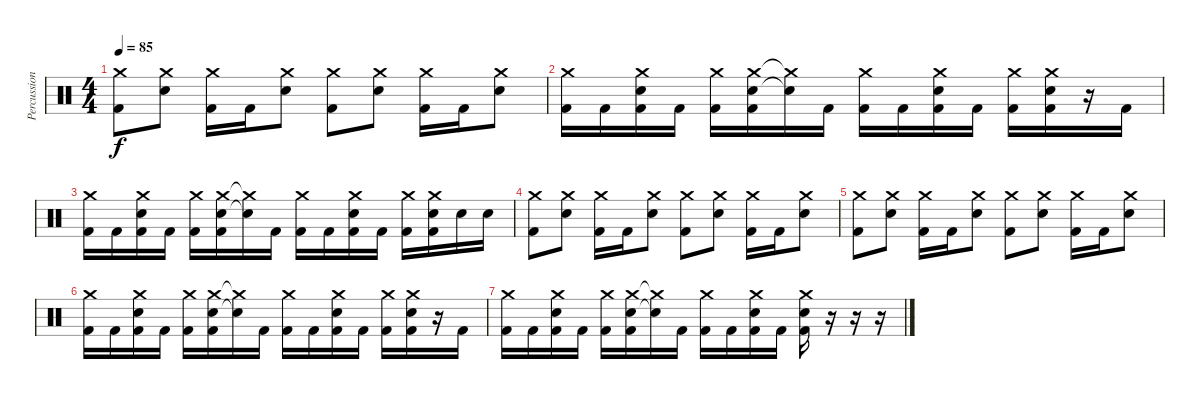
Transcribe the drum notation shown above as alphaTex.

\track ("Percussion" "Percussion") {instrument percussion}
\staff {score}
\articulation defaults
\ts (4 4)
\tempo 85
\clef neutral
\ks c
("Crash medium (hit)" "Kick (hit) 2").8{dy f} ("Crash medium (hit)" "Electric Snare (hit)").8 ("Crash medium (hit)" "Kick (hit) 2").16 "Kick (hit) 2".16 ("Crash medium (hit)" "Electric Snare (hit)").8 ("Crash medium (hit)" "Kick (hit) 2").8 ("Crash medium (hit)" "Electric Snare (hit)").8 ("Crash medium (hit)" "Kick (hit) 2").16 "Kick (hit) 2".16 ("Crash medium (hit)" "Electric Snare (hit)").8 |
("Crash medium (hit)" "Kick (hit) 2").16 "Kick (hit) 2".16 ("Crash medium (hit)" "Electric Snare (hit)" "Kick (hit) 2").16 "Kick (hit) 2".16 ("Crash medium (hit)" "Kick (hit) 2").16 ("Crash medium (hit)" "Electric Snare (hit)" "Kick (hit) 2").16 ("Crash medium (hit)"{t} "Electric Snare (hit)"{t}).16 "Kick (hit) 2".16 ("Crash medium (hit)" "Kick (hit) 2").16 "Kick (hit) 2".16 ("Crash medium (hit)" "Electric Snare (hit)" "Kick (hit) 2").16 "Kick (hit) 2".16 ("Crash medium (hit)" "Kick (hit) 2").16 ("Crash medium (hit)" "Electric Snare (hit)" "Kick (hit) 2").16 r.16 "Kick (hit) 2".16 |
("Crash medium (hit)" "Kick (hit) 2").16 "Kick (hit) 2".16 ("Crash medium (hit)" "Electric Snare (hit)" "Kick (hit) 2").16 "Kick (hit) 2".16 ("Crash medium (hit)" "Kick (hit) 2").16 ("Crash medium (hit)" "Electric Snare (hit)" "Kick (hit) 2").16 ("Crash medium (hit)"{t} "Electric Snare (hit)"{t}).16 "Kick (hit) 2".16 ("Crash medium (hit)" "Kick (hit) 2").16 "Kick (hit) 2".16 ("Crash medium (hit)" "Electric Snare (hit)" "Kick (hit) 2").16 "Kick (hit) 2".16 ("Crash medium (hit)" "Kick (hit) 2").16 ("Crash medium (hit)" "Electric Snare (hit)" "Kick (hit) 2").16 "Electric Snare (hit)".16 "Electric Snare (hit)".16 |
("Crash medium (hit)" "Kick (hit) 2").8 ("Crash medium (hit)" "Electric Snare (hit)").8 ("Crash medium (hit)" "Kick (hit) 2").16 "Kick (hit) 2".16 ("Crash medium (hit)" "Electric Snare (hit)").8 ("Crash medium (hit)" "Kick (hit) 2").8 ("Crash medium (hit)" "Electric Snare (hit)").8 ("Crash medium (hit)" "Kick (hit) 2").16 "Kick (hit) 2".16 ("Crash medium (hit)" "Electric Snare (hit)").8 |
("Crash medium (hit)" "Kick (hit) 2").8 ("Crash medium (hit)" "Electric Snare (hit)").8 ("Crash medium (hit)" "Kick (hit) 2").16 "Kick (hit) 2".16 ("Crash medium (hit)" "Electric Snare (hit)").8 ("Crash medium (hit)" "Kick (hit) 2").8 ("Crash medium (hit)" "Electric Snare (hit)").8 ("Crash medium (hit)" "Kick (hit) 2").16 "Kick (hit) 2".16 ("Crash medium (hit)" "Electric Snare (hit)").8 |
("Crash medium (hit)" "Kick (hit) 2").16 "Kick (hit) 2".16 ("Crash medium (hit)" "Electric Snare (hit)" "Kick (hit) 2").16 "Kick (hit) 2".16 ("Crash medium (hit)" "Kick (hit) 2").16 ("Crash medium (hit)" "Electric Snare (hit)" "Kick (hit) 2").16 ("Crash medium (hit)"{t} "Electric Snare (hit)"{t}).16 "Kick (hit) 2".16 ("Crash medium (hit)" "Kick (hit) 2").16 "Kick (hit) 2".16 ("Crash medium (hit)" "Electric Snare (hit)" "Kick (hit) 2").16 "Kick (hit) 2".16 ("Crash medium (hit)" "Kick (hit) 2").16 ("Crash medium (hit)" "Electric Snare (hit)" "Kick (hit) 2").16 r.16 "Kick (hit) 2".16 |
("Crash medium (hit)" "Kick (hit) 2").16 "Kick (hit) 2".16 ("Crash medium (hit)" "Electric Snare (hit)" "Kick (hit) 2").16 "Kick (hit) 2".16 ("Crash medium (hit)" "Kick (hit) 2").16 ("Crash medium (hit)" "Electric Snare (hit)" "Kick (hit) 2").16 ("Crash medium (hit)"{t} "Electric Snare (hit)"{t}).16 "Kick (hit) 2".16 ("Crash medium (hit)" "Kick (hit) 2").16 "Kick (hit) 2".16 ("Crash medium (hit)" "Electric Snare (hit)" "Kick (hit) 2").16 "Kick (hit) 2".16 ("Crash medium (hit)" "Electric Snare (hit)" "Kick (hit) 2").16 r.16 r.16 r.16
